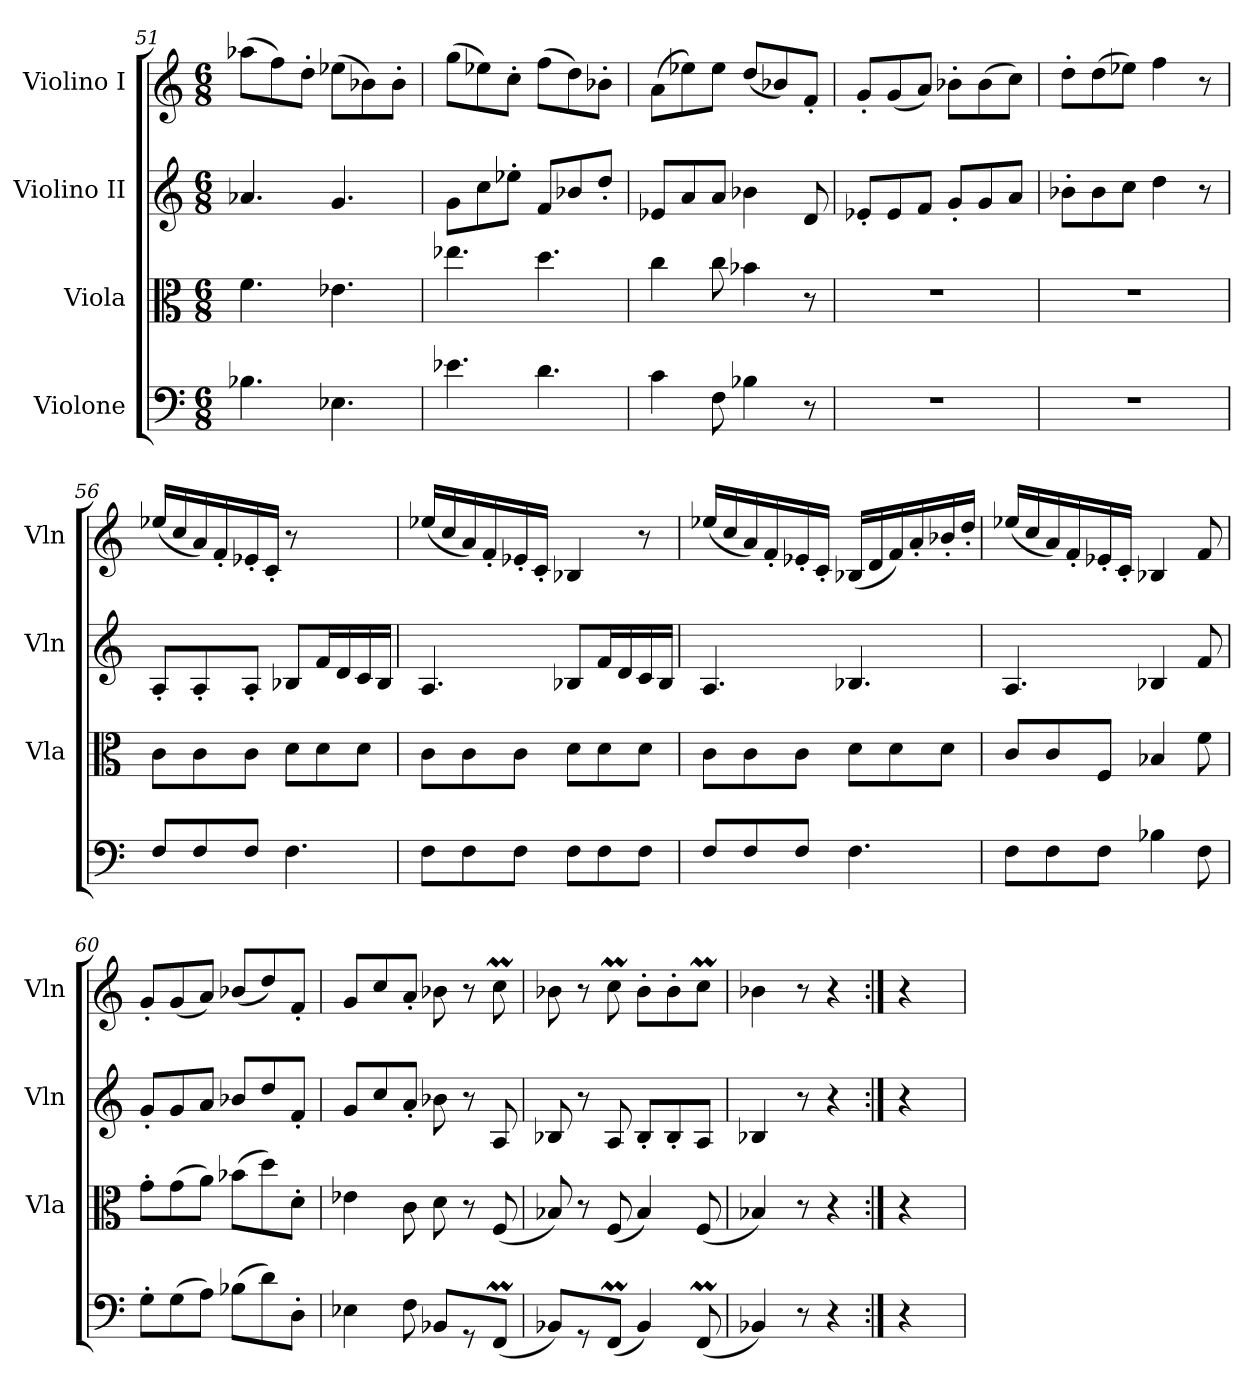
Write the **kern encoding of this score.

**kern	**kern	**kern	**kern
*part4	*part3	*part2	*part1
*staff4	*staff3	*staff2	*staff1
*I"Violone	*I"Viola	*I"Violino II	*I"Violino I
*	*I'Vla	*I'Vln	*I'Vln
*clefF4	*clefC3	*clefG2	*clefG2
*M6/8	*M6/8	*M6/8	*M6/8
=51	=51	=51	=51
4.B-\	4.f\	4.a-/	(>8aa-\L
.	.	.	8ff\)
.	.	.	8dd'>\J
4.E-\	4.e-\	4.g/	(>8ee-\L
.	.	.	8b-\)
.	.	.	8b-'>\J
=52	=52	=52	=52
4.e-\	4.ee-\	8g\L	(>8gg\L
.	.	8cc\	8ee-\)
.	.	8ee-'>\J	8cc'>\J
4.d\	4.dd\	8f/L	(>8ff\L
.	.	8b-/	8dd\)
.	.	8dd'</J	8b-'>\J
=53	=53	=53	=53
4c\	4cc\	8e-/L	(>8a\L
.	.	8a/	8ee-\)
8F\	8cc\	8a/J	8ee-\J
4B-\	4b-\	4b-\	(<8dd/L
.	.	.	8b-/)
8r	8r	8d/	8f'</J
!!LO:LB:g=z
=54	=54	=54	=54
2.r	2.r	8e-'</L	8g'</L
.	.	8e-/	(<8g/
.	.	8f/J	8a/J)
.	.	8g'</L	8b-'>\L
.	.	8g/	(>8b-\
.	.	8a/J	8cc\J)
=55	=55	=55	=55
2.r	2.r	8b-'>\L	8dd'>\L
.	.	8b-\	(>8dd\
.	.	8cc\J	8ee-\J)
.	.	4dd\	4ff\
.	.	8r	8r
=56	=56	=56	=56
8F\L	8c\L	8A'</L	(<16ee-/LL
.	.	.	16cc/
8F/	8c\	8A'</	16a/)
.	.	.	16f'</
8F/J	8c\J	8A'</J	16e-'</
.	.	.	16c'</JJ
4.F\	8d\L	8B-/L	8r
.	8d\	16f/L	4ryy
.	.	16d/	.
.	8d\J	16c/	.
.	.	16B-/JJ	.
=57	=57	=57	=57
8F\L	8c\L	4.A/	(<16ee-/LL
.	.	.	16cc/
8F\	8c\	.	16a/)
.	.	.	16f'</
8F\J	8c\J	.	16e-'</
.	.	.	16c'</JJ
8F\L	8d\L	8B-/L	4B-/
8F\	8d\	16f/L	.
.	.	16d/	.
8F\J	8d\J	16c/	8r
.	.	16B-/JJ	.
=58	=58	=58	=58
8F\L	8c\L	4.A/	(<16ee-/LL
.	.	.	16cc/
8F/	8c\	.	16a/)
.	.	.	16f'</
8F/J	8c\J	.	16e-'</
.	.	.	16c'</JJ
4.F\	8d\L	4.B-/	(<16B-/LL
.	.	.	16d/
.	8d\	.	16f/)
.	.	.	16a'</
.	8d\J	.	16b-'</
.	.	.	16dd'</JJ
=59	=59	=59	=59
8F\L	8c/L	4.A/	(<16ee-/LL
.	.	.	16cc/
8F\	8c/	.	16a/)
.	.	.	16f'</
8F\J	8F/J	.	16e-'</
.	.	.	16c'</JJ
4B-\	4B-/	4B-/	4B-/
8F\	8f\	8f/	8f/
!!LO:LB:g=z
=60	=60	=60	=60
8G'>\L	8g'>\L	8g'</L	8g'</L
(>8G\	(>8g\	8g/	(<8g/
8A\J)	8a\J)	8a/J	8a/J)
(>8B-\L	(>8b-\L	8b-/L	(<8b-/L
8d\)	8dd\)	8dd/	8dd/)
8D'>\J	8d'>\J	8f'</J	8f'</J
=61	=61	=61	=61
4E-\	4e-\	8g/L	8g/L
.	.	8cc/	8cc/
8F\	8c\	8a'</J	8a'</J
8BB-/L	8d\	8b-\	8b-\
8r	8r	8r	8r
(<8FFM/J	(<8F/	8A/	8ccM\
=62	=62	=62	=62
8BB-/L)	8B-/)	8B-/	8b-\
8r	8r	8r	8r
(<8FFM/J	(<8F/	8A/	8ccM\
4BB-/)	4B-/)	8B-'</L	8b-'>\L
.	.	8B-'</	8b-'>\
(<8FFM/	(<8F/	8A/J	8ccM\J
=63	=63	=63	=63
4BB-/)	4B-/)	4B-/	4b-\
8r	8r	8r	8r
4r	4r	4r	4r
=64:|!	=64:|!	=64:|!	=64:|!
4r	4r	4r	4r
=65	=65	=65	=65
4r	4r	4r	4r
==	==	==	==
*-	*-	*-	*-
